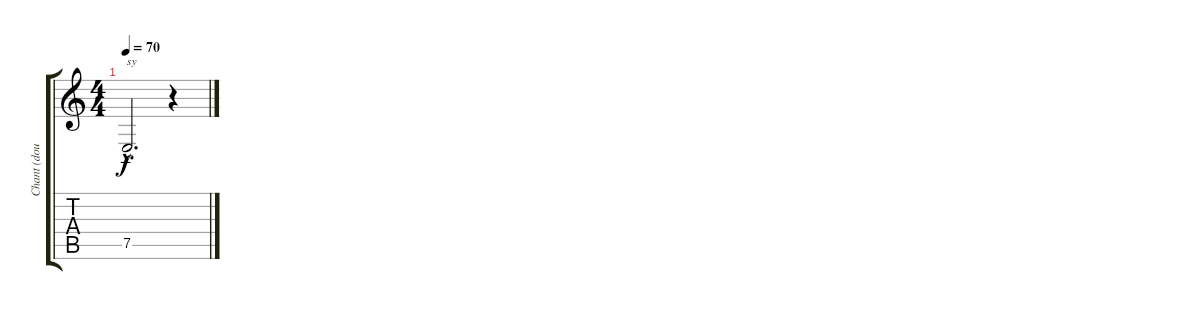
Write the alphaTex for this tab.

\track ("Chant (doublage)" "Chant (dou") {instrument viola}
\staff {score tabs}
\tuning (E4 B3 G3 D3 A2 E2) {hide}
\ts (4 4)
\tempo 70
\clef g2
\ks c
7.5{hac}.2{d txt "sy" dy f} r.4
